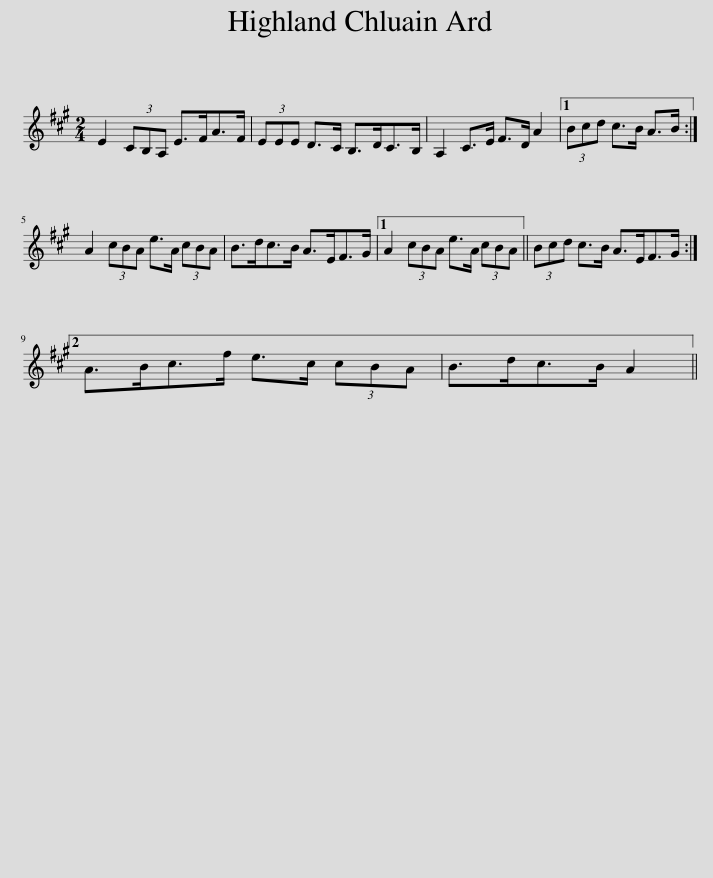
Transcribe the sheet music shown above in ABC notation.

X:1
L:1/8
M:2/4
I:linebreak $
K:A
V:1 treble
V:1
 E2 (3CB,A, E>FA>F | (3EEE D>C B,>DC>B, | A,2 C>E F>D A2 |1 (3Bcd c>B A>B :|$ A2 (3cBA e>A (3cBA | %5
 B>dc>B A>EF>G |1 A2 (3cBA e>A (3cBA || (3Bcd c>B A>EF>G :|2$ A>Bc>f e>c (3cBA | B>dc>B A2 || %10
